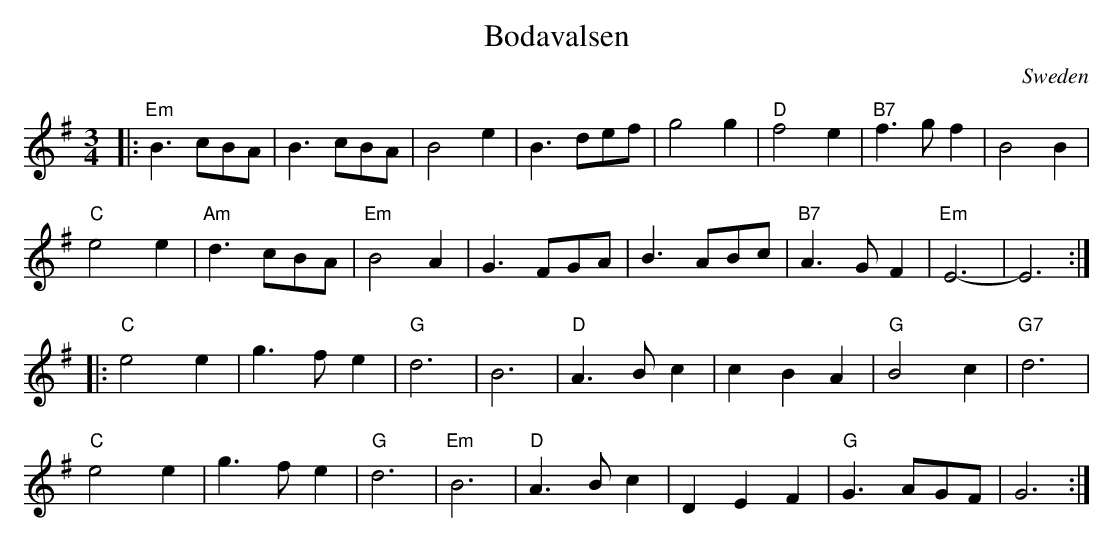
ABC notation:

X:1
T:Bodavalsen
O:Sweden
M:3/4
L:1/8
K:Em
|:"Em"B3cBA|B3cBA|B4e2|B3def|\
g4g2|"D"f4e2|"B7"f3gf2|B4B2|
"C"e4e2|"Am"d3cBA|"Em"B4A2|G3FGA|\
B3ABc|"B7"A3GF2|"Em"E6-|E6:|
|:"C"e4e2|g3fe2|"G"d6|B6|\
"D"A3Bc2|c2B2A2|"G"B4c2|"G7"d6|
"C"e4e2|g3fe2|"G"d6|"Em"B6|\
"D"A3Bc2|D2E2F2|"G"G3AGF|G6:|
